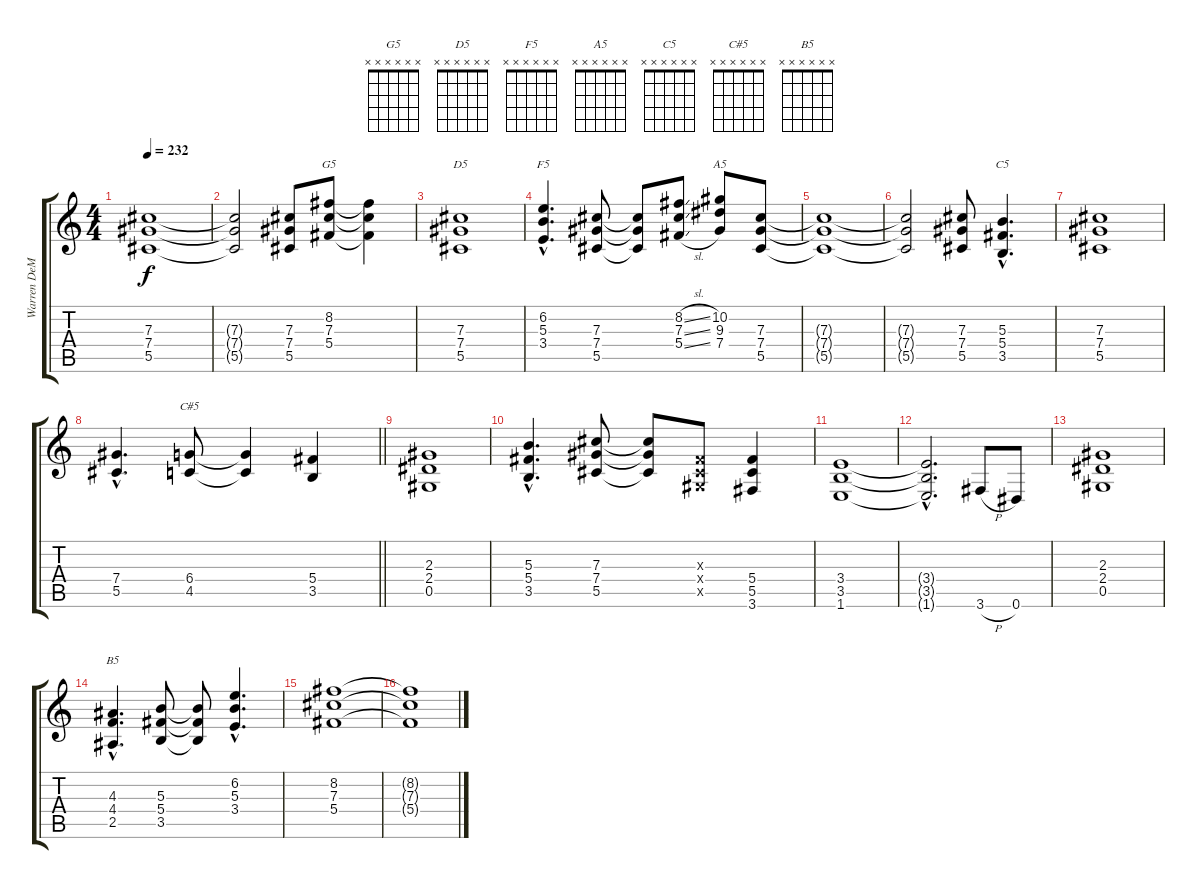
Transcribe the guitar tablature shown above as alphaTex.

\track ("Warren DeMartini" "Warren DeM") {instrument distortionguitar}
\staff {score tabs}
\tuning (Eb4 Bb3 Gb3 Db3 Ab2 Eb2) {hide}
\chord ("G5" x x x x x x)
\chord ("D5" x x x x x x)
\chord ("F5" x x x x x x)
\chord ("A5" x x x x x x)
\chord ("C5" x x x x x x)
\chord ("C#5" x x x x x x)
\chord ("B5" x x x x x x)
\ts (4 4)
\tempo 232
\clef g2
\ks c
(7.3{t} 7.4{t} 5.5{t}).1{dy f} |
(7.3{t} 7.4{t} 5.5{t}).2 (7.3 7.4 5.5).8 (8.2 7.3 5.4).8{ch "G5"} (8.2{t} 7.3{t} 5.4{t}).4 |
(7.3 7.4 5.5).1{ch "D5"} |
(6.2{hac} 5.3{hac} 3.4{hac}).4{d ch "F5"} (7.3 7.4 5.5).8 (7.3{t} 7.4{t} 5.5{t}).8 (8.2{sl} 7.3{sl} 5.4{sl}).8 (10.2 9.3 7.4).8{ch "A5"} (7.3 7.4 5.5).8 |
(7.3{t} 7.4{t} 5.5{t}).1 |
(7.3{t} 7.4{t} 5.5{t}).2 (7.3 7.4 5.5).8 (5.3{hac} 5.4{hac} 3.5{hac}).4{d ch "C5"} |
(7.3 7.4 5.5).1 |
\barLineRight lightlight
(7.4{hac} 5.5{hac}).4{d} (6.4 4.5).8{ch "C#5"} (6.4{t} 4.5{t}).4 (5.4 3.5).4 |
(2.3 2.4 0.5).1 |
(5.3{hac} 5.4{hac} 3.5{hac}).4{d} (7.3 7.4 5.5).8 (7.3{t} 7.4{t} 5.5{t}).8 (0.3{x} 0.4{x} 0.5{x}).8 (5.4 5.5 3.6).4 |
(3.4 3.5 1.6).1 |
(3.4{hac t} 3.5{hac t} 1.6{hac t}).2{d} 3.6{h}.8 0.6.8 |
(2.3 2.4 0.5).1 |
(4.3{hac} 4.4{hac} 2.5{hac}).4{d ch "B5"} (5.3 5.4 3.5).8 (5.3{t} 5.4{t} 3.5{t}).8 (6.2{hac} 5.3{hac} 3.4{hac}).4{d} |
(8.2 7.3 5.4).1 |
(8.2{t} 7.3{t} 5.4{t}).1
